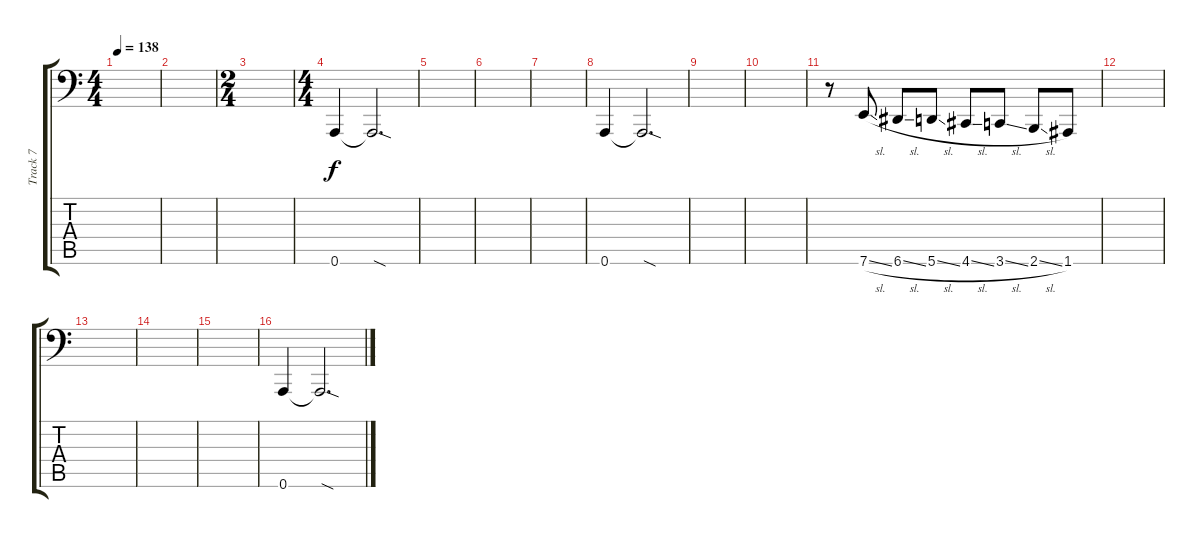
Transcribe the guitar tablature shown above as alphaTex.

\track ("Track 7" "Track 7") {instrument reversecymbal}
\staff {score tabs}
\tuning (B3 Gb3 D3 A2 E2 A1) {hide}
\ts (4 4)
\tempo 138
\clef f4
\ks c
|
|
\ts (2 4)
|
\ts (4 4)
0.6.4{volume 14 instrument ocarina} 0.6{sod t}.2{d} |
|
|
|
0.6.4{volume 14 instrument ocarina} 0.6{sod t}.2{d} |
|
|
r.8 7.6{sl}.8 6.6{sl}.8 5.6{sl}.8 4.6{sl}.8 3.6{sl}.8 2.6{sl}.8 1.6.8 |
|
|
|
|
0.6.4{volume 14 instrument ocarina} 0.6{sod t}.2{d}
